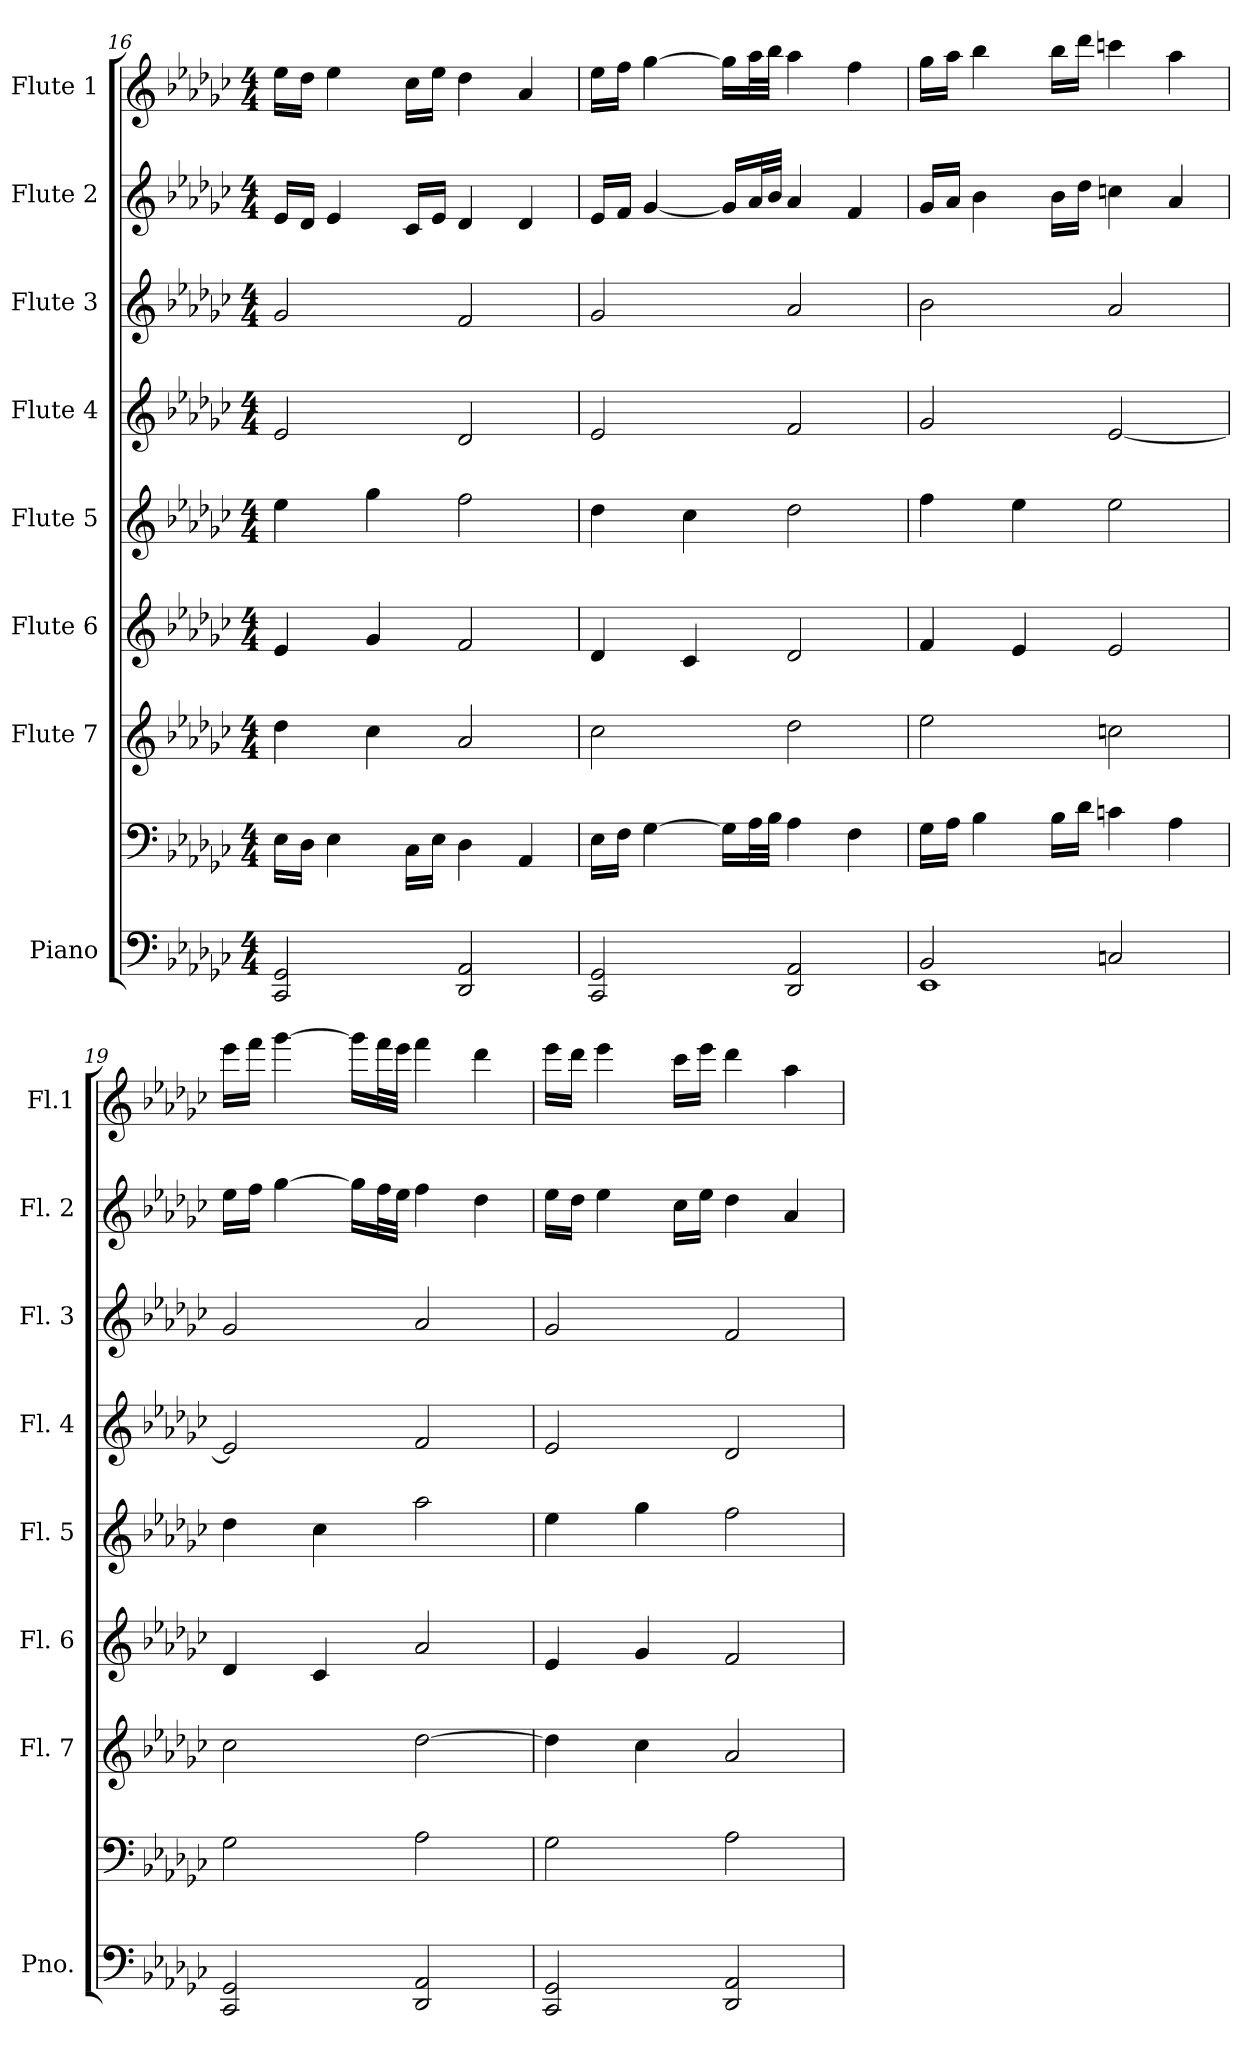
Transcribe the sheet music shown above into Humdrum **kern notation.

**kern	**kern	**kern	**kern	**kern	**kern	**kern	**kern	**kern
*part8	*part8	*part7	*part6	*part5	*part4	*part3	*part2	*part1
*staff9	*staff8	*staff7	*staff6	*staff5	*staff4	*staff3	*staff2	*staff1
*I"Piano	*	*I"Flute 7	*I"Flute 6	*I"Flute 5	*I"Flute 4	*I"Flute 3	*I"Flute 2	*I"Flute 1
*I'Pno.	*	*I'Fl. 7	*I'Fl. 6	*I'Fl. 5	*I'Fl. 4	*I'Fl. 3	*I'Fl. 2	*I'Fl.1
*clefF4	*clefF4	*clefG2	*clefG2	*clefG2	*clefG2	*clefG2	*clefG2	*clefG2
*k[b-e-a-d-g-c-]	*k[b-e-a-d-g-c-]	*k[b-e-a-d-g-c-]	*k[b-e-a-d-g-c-]	*k[b-e-a-d-g-c-]	*k[b-e-a-d-g-c-]	*k[b-e-a-d-g-c-]	*k[b-e-a-d-g-c-]	*k[b-e-a-d-g-c-]
*M4/4	*M4/4	*M4/4	*M4/4	*M4/4	*M4/4	*M4/4	*M4/4	*M4/4
=16	=16	=16	=16	=16	=16	=16	=16	=16
2CC-/ 2GG-/	16E-\LL	4dd-\	4e-/	4ee-\	2e-/	2g-/	16e-/LL	16ee-\LL
.	16D-\JJ	.	.	.	.	.	16d-/JJ	16dd-\JJ
.	4E-\	.	.	.	.	.	4e-/	4ee-\
.	.	4cc-\	4g-/	4gg-\	.	.	.	.
.	16C-\LL	.	.	.	.	.	16c-/LL	16cc-\LL
.	16E-\JJ	.	.	.	.	.	16e-/JJ	16ee-\JJ
2DD-/ 2AA-/	4D-\	2a-/	2f/	2ff\	2d-/	2f/	4d-/	4dd-\
.	4AA-/	.	.	.	.	.	4d-/	4a-/
=17	=17	=17	=17	=17	=17	=17	=17	=17
2CC-/ 2GG-/	16E-\LL	2cc-\	4d-/	4dd-\	2e-/	2g-/	16e-/LL	16ee-\LL
.	16F\JJ	.	.	.	.	.	16f/JJ	16ff\JJ
.	[4G-\	.	.	.	.	.	[4g-/	[4gg-\
.	.	.	4c-/	4cc-\	.	.	.	.
.	16G-\LL]	.	.	.	.	.	16g-/LL]	16gg-\LL]
.	32A-\L	.	.	.	.	.	32a-/L	32aa-\L
.	32B-\JJJ	.	.	.	.	.	32b-/JJJ	32bb-\JJJ
2DD-/ 2AA-/	4A-\	2dd-\	2d-/	2dd-\	2f/	2a-/	4a-/	4aa-\
.	4F\	.	.	.	.	.	4f/	4ff\
!!LO:PB:g=z
=18	=18	=18	=18	=18	=18	=18	=18	=18
*^	*	*	*	*	*	*	*	*
2BB-/	1EE-	16G-\LL	2ee-\	4f/	4ff\	2g-/	2b-\	16g-/LL	16gg-\LL
.	.	16A-\JJ	.	.	.	.	.	16a-/JJ	16aa-\JJ
.	.	4B-\	.	.	.	.	.	4b-\	4bb-\
.	.	.	.	4e-/	4ee-\	.	.	.	.
.	.	16B-\LL	.	.	.	.	.	16b-\LL	16bb-\LL
.	.	16d-\JJ	.	.	.	.	.	16dd-\JJ	16ddd-\JJ
2Cn/	.	4cn\	2ccn\	2e-/	2ee-\	[2e-/	2a-/	4ccn\	4cccn\
.	.	4A-\	.	.	.	.	.	4a-/	4aa-\
*v	*v	*	*	*	*	*	*	*	*
=19	=19	=19	=19	=19	=19	=19	=19	=19
2CC-/ 2GG-/	2G-\	2cc-\	4d-/	4dd-\	2e-/]	2g-/	16ee-\LL	16eee-\LL
.	.	.	.	.	.	.	16ff\JJ	16fff\JJ
.	.	.	.	.	.	.	[4gg-\	[4ggg-\
.	.	.	4c-/	4cc-\	.	.	.	.
.	.	.	.	.	.	.	16gg-\LL]	16ggg-\LL]
.	.	.	.	.	.	.	32ff\L	32fff\L
.	.	.	.	.	.	.	32ee-\JJJ	32eee-\JJJ
2DD-/ 2AA-/	2A-\	[2dd-\	2a-/	2aa-\	2f/	2a-/	4ff\	4fff\
.	.	.	.	.	.	.	4dd-\	4ddd-\
=20	=20	=20	=20	=20	=20	=20	=20	=20
2CC-/ 2GG-/	2G-\	4dd-\]	4e-/	4ee-\	2e-/	2g-/	16ee-\LL	16eee-\LL
.	.	.	.	.	.	.	16dd-\JJ	16ddd-\JJ
.	.	.	.	.	.	.	4ee-\	4eee-\
.	.	4cc-\	4g-/	4gg-\	.	.	.	.
.	.	.	.	.	.	.	16cc-\LL	16ccc-\LL
.	.	.	.	.	.	.	16ee-\JJ	16eee-\JJ
2DD-/ 2AA-/	2A-\	2a-/	2f/	2ff\	2d-/	2f/	4dd-\	4ddd-\
.	.	.	.	.	.	.	4a-/	4aa-\
=	=	=	=	=	=	=	=	=
*-	*-	*-	*-	*-	*-	*-	*-	*-
